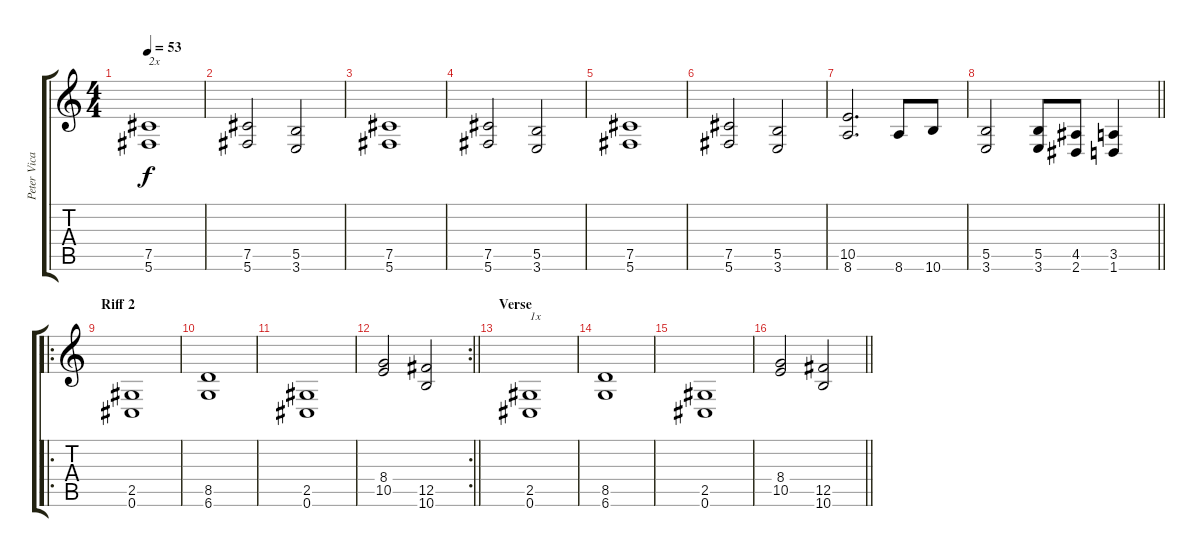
\track ("Peter Vicar" "Peter Vica") {instrument distortionguitar}
\staff {score tabs}
\tuning (Db4 Ab3 E3 B2 Gb2 Db2) {hide}
\ts (4 4)
\tempo 53
\clef g2
\ks c
(7.5 5.6).1{txt "2x" dy f} |
(7.5 5.6).2 (5.5 3.6).2 |
(7.5 5.6).1 |
(7.5 5.6).2 (5.5 3.6).2 |
(7.5 5.6).1 |
(7.5 5.6).2 (5.5 3.6).2 |
(10.5 8.6).2{d} 8.6.8 10.6.8 |
\barLineRight lightlight
(5.5 3.6).2 (5.5 3.6).8 (4.5 2.6).8 (3.5 1.6).4 |
\ro
\section ("" "Riff 2")
(2.5 0.6).1 |
(8.5 6.6).1 |
(2.5 0.6).1 |
\rc 2
\barLineRight lightlight
(8.4 10.5).2 (12.5 10.6).2 |
\section ("" "Verse")
(2.5 0.6).1{txt "1x"} |
(8.5 6.6).1 |
(2.5 0.6).1 |
\barLineRight lightlight
(8.4 10.5).2 (12.5 10.6).2
